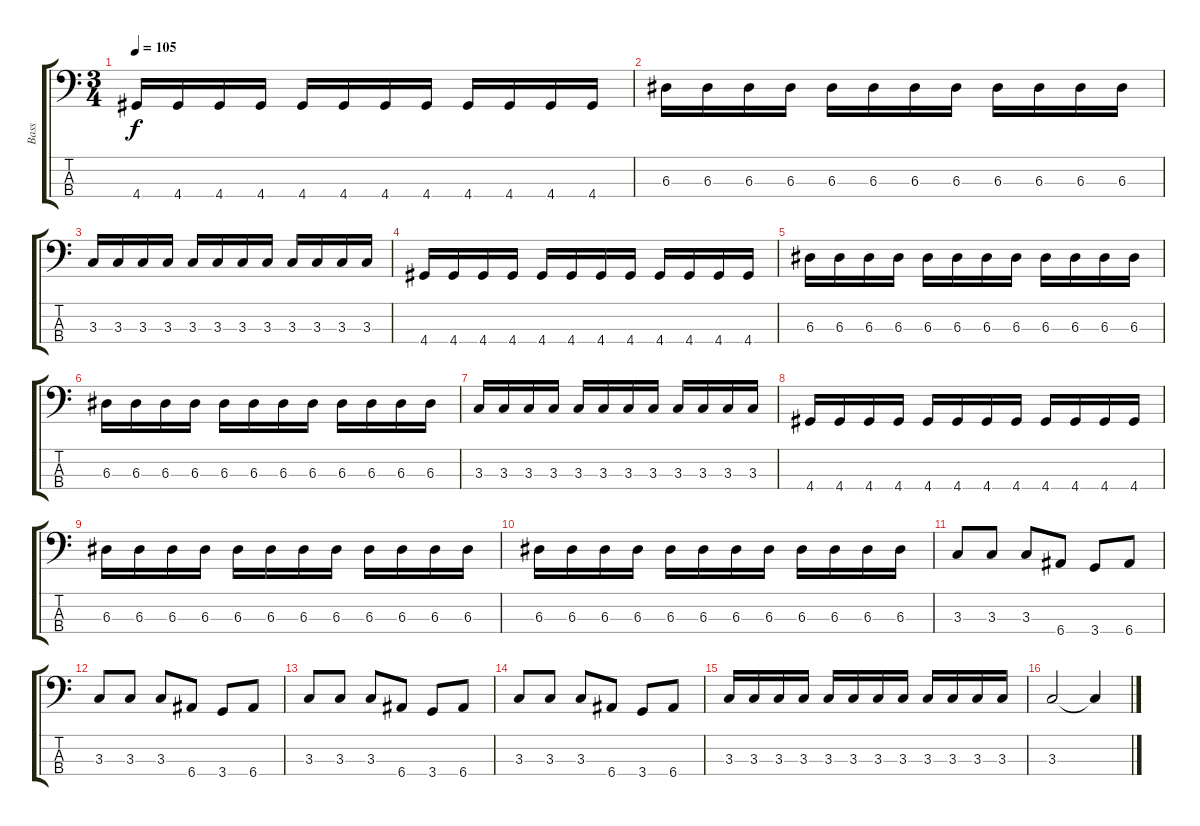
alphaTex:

\track ("Bass" "Bass") {instrument electricbassfinger}
\staff {score tabs}
\tuning (G2 D2 A1 E1) {hide}
\ts (3 4)
\tempo 105
\clef f4
\ks c
4.4.16{dy f} 4.4.16 4.4.16 4.4.16 4.4.16 4.4.16 4.4.16 4.4.16 4.4.16 4.4.16 4.4.16 4.4.16 |
6.3.16 6.3.16 6.3.16 6.3.16 6.3.16 6.3.16 6.3.16 6.3.16 6.3.16 6.3.16 6.3.16 6.3.16 |
3.3.16 3.3.16 3.3.16 3.3.16 3.3.16 3.3.16 3.3.16 3.3.16 3.3.16 3.3.16 3.3.16 3.3.16 |
4.4.16 4.4.16 4.4.16 4.4.16 4.4.16 4.4.16 4.4.16 4.4.16 4.4.16 4.4.16 4.4.16 4.4.16 |
6.3.16 6.3.16 6.3.16 6.3.16 6.3.16 6.3.16 6.3.16 6.3.16 6.3.16 6.3.16 6.3.16 6.3.16 |
6.3.16 6.3.16 6.3.16 6.3.16 6.3.16 6.3.16 6.3.16 6.3.16 6.3.16 6.3.16 6.3.16 6.3.16 |
3.3.16 3.3.16 3.3.16 3.3.16 3.3.16 3.3.16 3.3.16 3.3.16 3.3.16 3.3.16 3.3.16 3.3.16 |
4.4.16 4.4.16 4.4.16 4.4.16 4.4.16 4.4.16 4.4.16 4.4.16 4.4.16 4.4.16 4.4.16 4.4.16 |
6.3.16 6.3.16 6.3.16 6.3.16 6.3.16 6.3.16 6.3.16 6.3.16 6.3.16 6.3.16 6.3.16 6.3.16 |
6.3.16 6.3.16 6.3.16 6.3.16 6.3.16 6.3.16 6.3.16 6.3.16 6.3.16 6.3.16 6.3.16 6.3.16 |
3.3.8 3.3.8 3.3.8 6.4.8 3.4.8 6.4.8 |
3.3.8 3.3.8 3.3.8 6.4.8 3.4.8 6.4.8 |
3.3.8 3.3.8 3.3.8 6.4.8 3.4.8 6.4.8 |
3.3.8 3.3.8 3.3.8 6.4.8 3.4.8 6.4.8 |
3.3.16 3.3.16 3.3.16 3.3.16 3.3.16 3.3.16 3.3.16 3.3.16 3.3.16 3.3.16 3.3.16 3.3.16 |
3.3.2 3.3{t}.4
